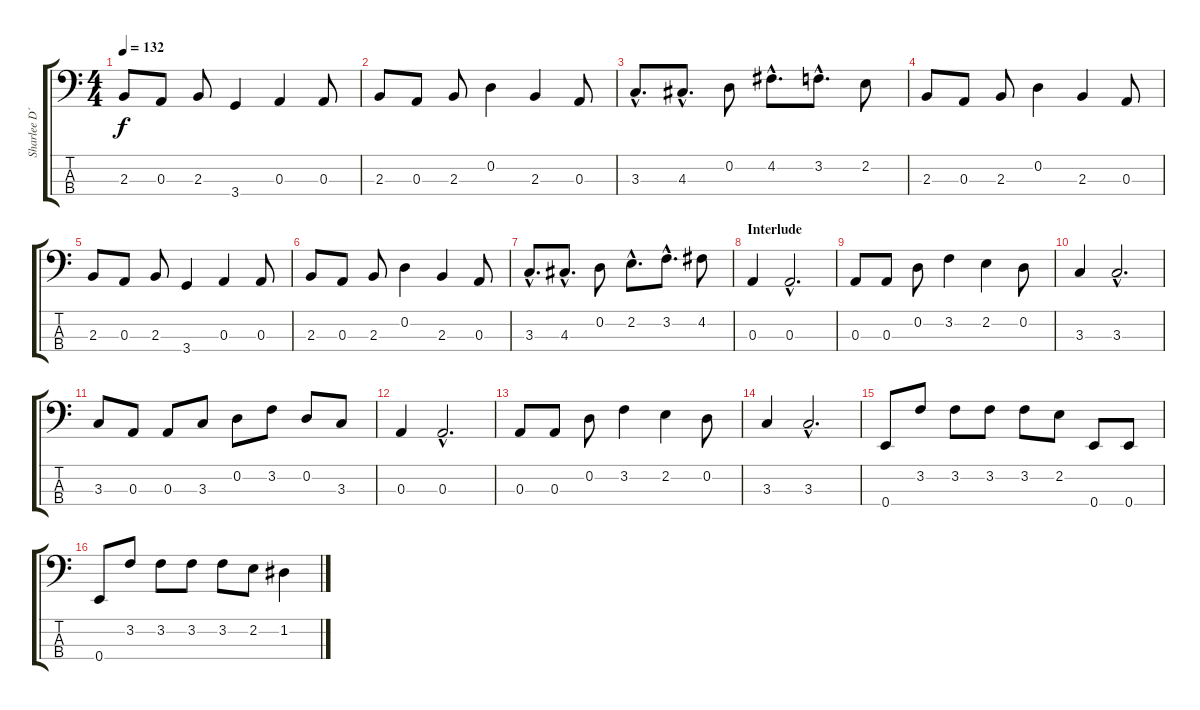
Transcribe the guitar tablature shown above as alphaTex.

\track ("Sharlee D´Angelo" "Sharlee D´") {instrument electricbasspick}
\staff {score tabs}
\tuning (G2 D2 A1 E1) {hide}
\ts (4 4)
\tempo 132
\clef f4
\ks c
2.3.8{dy f} 0.3.8 2.3.8 3.4.4 0.3.4 0.3.8 |
2.3.8 0.3.8 2.3.8 0.2.4 2.3.4 0.3.8 |
3.3{hac}.8{d} 4.3{hac}.8{d} 0.2.8 4.2{hac}.8{d} 3.2{hac}.8{d} 2.2.8 |
2.3.8 0.3.8 2.3.8 0.2.4 2.3.4 0.3.8 |
2.3.8 0.3.8 2.3.8 3.4.4 0.3.4 0.3.8 |
2.3.8 0.3.8 2.3.8 0.2.4 2.3.4 0.3.8 |
3.3{hac}.8{d} 4.3{hac}.8{d} 0.2.8 2.2{hac}.8{d} 3.2{hac}.8{d} 4.2.8 |
\section ("" "Interlude")
0.3.4 0.3{hac}.2{d} |
0.3.8 0.3.8 0.2.8 3.2.4 2.2.4 0.2.8 |
3.3.4 3.3{hac}.2{d} |
3.3.8 0.3.8 0.3.8 3.3.8 0.2.8 3.2.8 0.2.8 3.3.8 |
0.3.4 0.3{hac}.2{d} |
0.3.8 0.3.8 0.2.8 3.2.4 2.2.4 0.2.8 |
3.3.4 3.3{hac}.2{d} |
0.4.8 3.2.8 3.2.8 3.2.8 3.2.8 2.2.8 0.4.8 0.4.8 |
0.4.8 3.2.8 3.2.8 3.2.8 3.2.8 2.2.8 1.2.4
